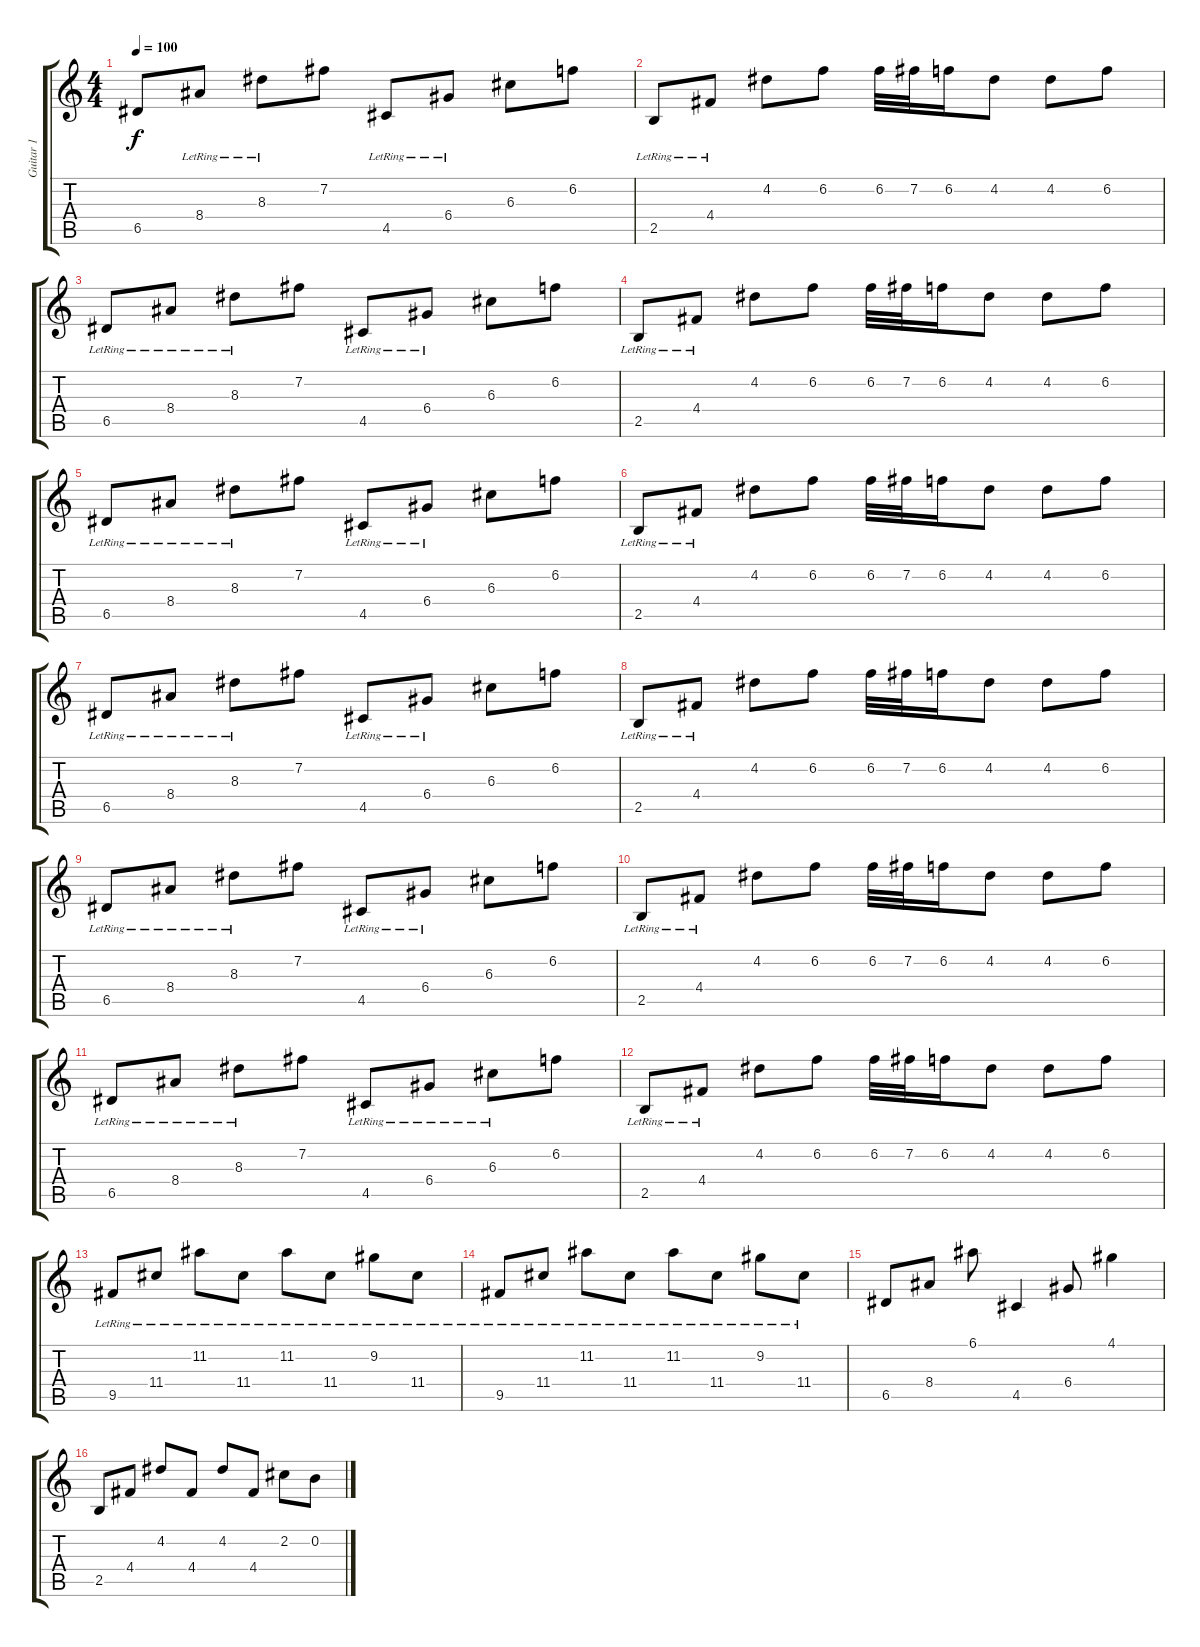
\track ("Guitar 1" "Guitar 1") {instrument acousticguitarsteel}
\staff {score tabs}
\tuning (E4 B3 G3 D3 A2 E2) {hide}
\ts (4 4)
\tempo 100
\clef g2
\ks c
6.5.8{dy f instrument acousticguitarsteel} 8.4{lr}.8 8.3{lr}.8 7.2.8 4.5{lr}.8 6.4{lr}.8 6.3.8 6.2.8 |
2.5{lr}.8 4.4{lr}.8 4.2.8 6.2.8 6.2.32 7.2.32 6.2.16 4.2.8 4.2.8 6.2.8 |
6.5{lr}.8 8.4{lr}.8 8.3{lr}.8 7.2.8 4.5{lr}.8 6.4{lr}.8 6.3.8 6.2.8 |
2.5{lr}.8 4.4{lr}.8 4.2.8 6.2.8 6.2.32 7.2.32 6.2.16 4.2.8 4.2.8 6.2.8 |
6.5{lr}.8 8.4{lr}.8 8.3{lr}.8 7.2.8 4.5{lr}.8 6.4{lr}.8 6.3.8 6.2.8 |
2.5{lr}.8 4.4{lr}.8 4.2.8 6.2.8 6.2.32 7.2.32 6.2.16 4.2.8 4.2.8 6.2.8 |
6.5{lr}.8 8.4{lr}.8 8.3{lr}.8 7.2.8 4.5{lr}.8 6.4{lr}.8 6.3.8 6.2.8 |
2.5{lr}.8 4.4{lr}.8 4.2.8 6.2.8 6.2.32 7.2.32 6.2.16 4.2.8 4.2.8 6.2.8 |
6.5{lr}.8 8.4{lr}.8 8.3{lr}.8 7.2.8 4.5{lr}.8 6.4{lr}.8 6.3.8 6.2.8 |
2.5{lr}.8 4.4{lr}.8 4.2.8 6.2.8 6.2.32 7.2.32 6.2.16 4.2.8 4.2.8 6.2.8 |
6.5{lr}.8 8.4{lr}.8 8.3{lr}.8 7.2.8 4.5{lr}.8 6.4{lr}.8 6.3{lr}.8 6.2.8 |
2.5{lr}.8 4.4{lr}.8 4.2.8 6.2.8 6.2.32 7.2.32 6.2.16 4.2.8 4.2.8 6.2.8 |
9.5{lr}.8 11.4{lr}.8 11.2{lr}.8 11.4{lr}.8 11.2{lr}.8 11.4{lr}.8 9.2{lr}.8 11.4{lr}.8 |
9.5{lr}.8 11.4{lr}.8 11.2{lr}.8 11.4{lr}.8 11.2{lr}.8 11.4{lr}.8 9.2{lr}.8 11.4{lr}.8 |
6.5.8 8.4.8 6.1.8 4.5.4 6.4.8 4.1.4 |
2.5.8 4.4.8 4.2.8 4.4.8 4.2.8 4.4.8 2.2.8 0.2.8
